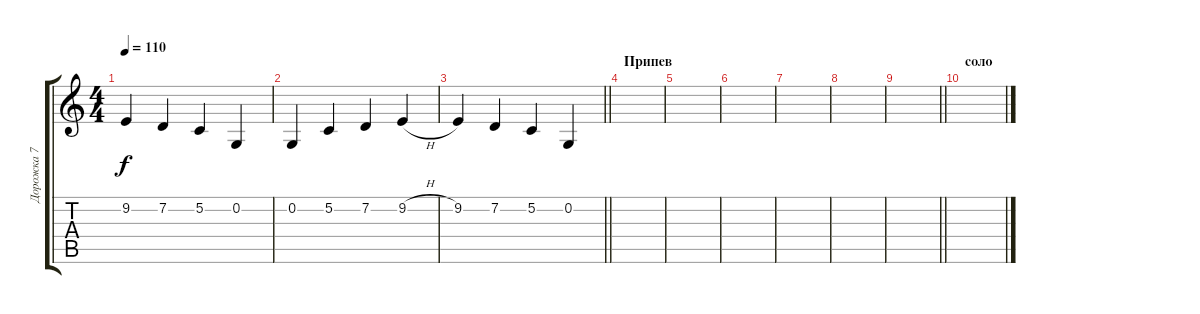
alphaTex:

\track ("Дорожка 7" "Дорожка 7") {instrument fx4atmosphere}
\staff {score tabs}
\tuning (C4 G3 Eb3 Bb2 F2 C2) {hide}
\ts (4 4)
\tempo 110
\clef g2
\ks c
9.2.4{dy f} 7.2.4 5.2.4 0.2.4 |
0.2.4 5.2.4 7.2.4 9.2{h}.4 |
\barLineRight lightlight
9.2.4 7.2.4 5.2.4 0.2.4 |
\section ("" "Припев")
|
|
|
|
|
\barLineRight lightlight
|
\section ("" "соло")
